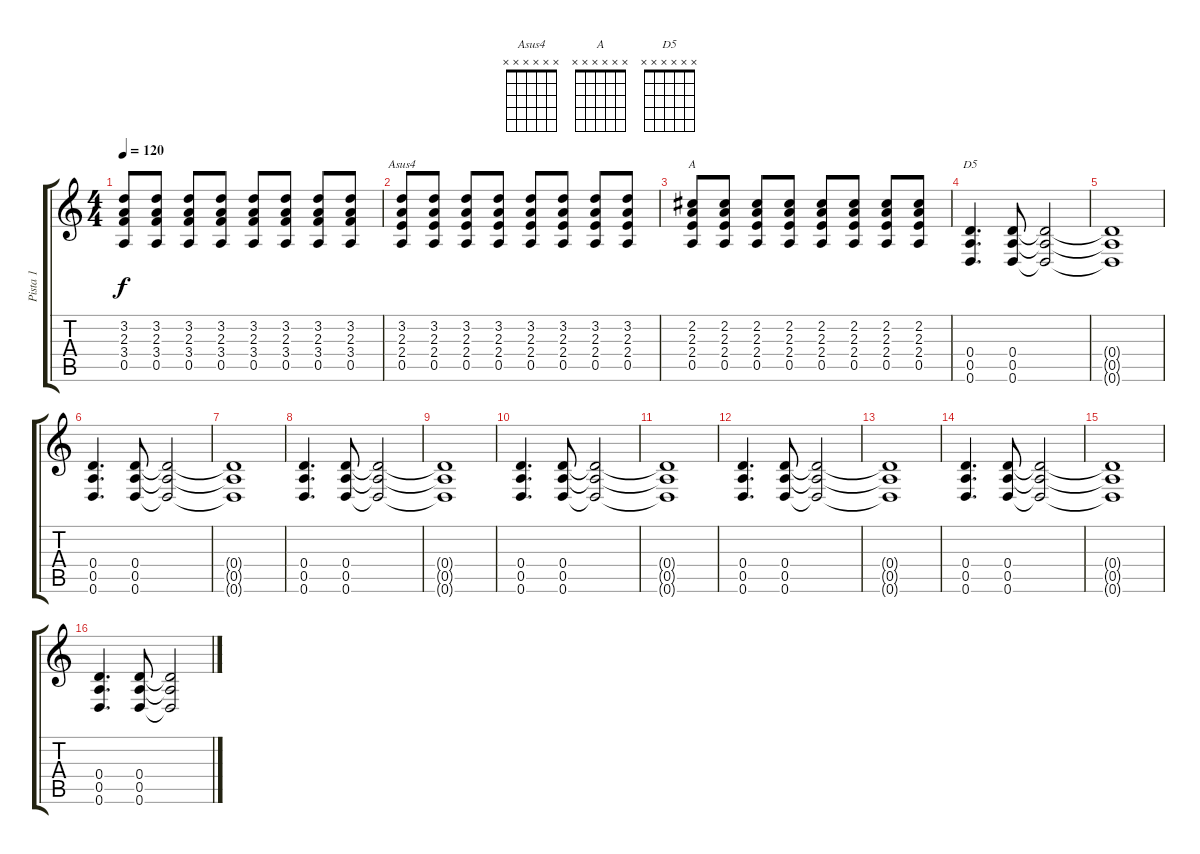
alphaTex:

\track ("Pista 1" "Pista 1") {instrument overdrivenguitar}
\staff {score tabs}
\tuning (E4 B3 G3 D3 A2 D2) {hide}
\chord ("Asus4" x x x x x x)
\chord ("A" x x x x x x)
\chord ("D5" x x x x x x)
\ts (4 4)
\tempo 120
\clef g2
\ks c
(3.2 2.3 3.4 0.5).8{dy f} (3.2 2.3 3.4 0.5).8 (3.2 2.3 3.4 0.5).8 (3.2 2.3 3.4 0.5).8 (3.2 2.3 3.4 0.5).8 (3.2 2.3 3.4 0.5).8 (3.2 2.3 3.4 0.5).8 (3.2 2.3 3.4 0.5).8 |
(3.2 2.3 2.4 0.5).8{ch "Asus4"} (3.2 2.3 2.4 0.5).8 (3.2 2.3 2.4 0.5).8 (3.2 2.3 2.4 0.5).8 (3.2 2.3 2.4 0.5).8 (3.2 2.3 2.4 0.5).8 (3.2 2.3 2.4 0.5).8 (3.2 2.3 2.4 0.5).8 |
(2.2 2.3 2.4 0.5).8{ch "A"} (2.2 2.3 2.4 0.5).8 (2.2 2.3 2.4 0.5).8 (2.2 2.3 2.4 0.5).8 (2.2 2.3 2.4 0.5).8 (2.2 2.3 2.4 0.5).8 (2.2 2.3 2.4 0.5).8 (2.2 2.3 2.4 0.5).8 |
(0.4 0.5 0.6).4{d ch "D5"} (0.4 0.5 0.6).8 (0.4{t} 0.5{t} 0.6{t}).2 |
(0.4{t} 0.5{t} 0.6{t}).1 |
(0.4 0.5 0.6).4{d} (0.4 0.5 0.6).8 (0.4{t} 0.5{t} 0.6{t}).2 |
(0.4{t} 0.5{t} 0.6{t}).1 |
(0.4 0.5 0.6).4{d} (0.4 0.5 0.6).8 (0.4{t} 0.5{t} 0.6{t}).2 |
(0.4{t} 0.5{t} 0.6{t}).1 |
(0.4 0.5 0.6).4{d} (0.4 0.5 0.6).8 (0.4{t} 0.5{t} 0.6{t}).2 |
(0.4{t} 0.5{t} 0.6{t}).1 |
(0.4 0.5 0.6).4{d} (0.4 0.5 0.6).8 (0.4{t} 0.5{t} 0.6{t}).2 |
(0.4{t} 0.5{t} 0.6{t}).1 |
(0.4 0.5 0.6).4{d} (0.4 0.5 0.6).8 (0.4{t} 0.5{t} 0.6{t}).2 |
(0.4{t} 0.5{t} 0.6{t}).1 |
(0.4 0.5 0.6).4{d} (0.4 0.5 0.6).8 (0.4{t} 0.5{t} 0.6{t}).2
